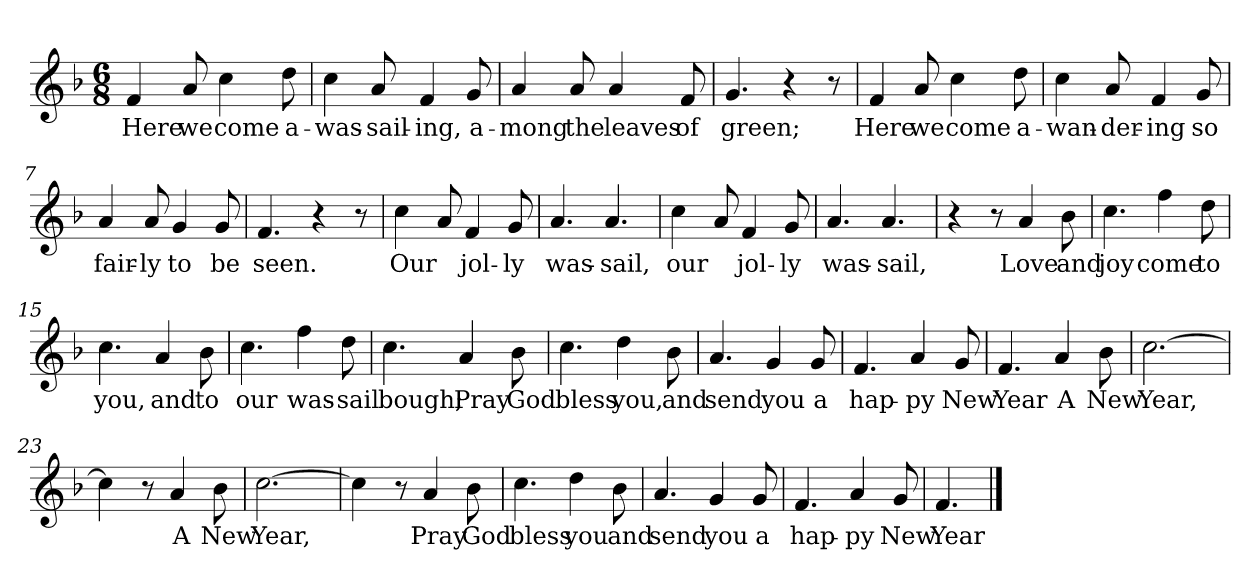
**kern	**text
*part1	*part1
*staff1	*staff1
*clefG2	*
*k[b-]	*
*F:	*
*M6/8	*
=1	=1
!	!LO:LY:b
4f/	Here
!	!LO:LY:b
8a/	we
!	!LO:LY:b
4cc\	come
!	!LO:LY:b
8dd\	a-
=2	=2
!	!LO:LY:b
4cc\	-was-
!	!LO:LY:b
8a/	-sail-
!	!LO:LY:b
4f/	-ing,
!	!LO:LY:b
8g/	a-
=3	=3
!	!LO:LY:b
4a/	-mong
!	!LO:LY:b
8a/	the
!	!LO:LY:b
4a/	leaves
!	!LO:LY:b
8f/	of
=4	=4
!	!LO:LY:b
4.g/	green;
4r	.
8r	.
=5	=5
!	!LO:LY:b
4f/	Here
!	!LO:LY:b
8a/	we
!	!LO:LY:b
4cc\	come
!	!LO:LY:b
8dd\	a-
=6	=6
!	!LO:LY:b
4cc\	-wan-
!	!LO:LY:b
8a/	-der-
!	!LO:LY:b
4f/	-ing
!	!LO:LY:b
8g/	so
!!LO:LB:g=z
=7	=7
!	!LO:LY:b
4a/	fair-
!	!LO:LY:b
8a/	-ly
!	!LO:LY:b
4g/	to
!	!LO:LY:b
8g/	be
=8	=8
!	!LO:LY:b
4.f/	seen.
4r	.
8r	.
=9	=9
!	!LO:LY:b
4cc\	Our
8a/	.
!	!LO:LY:b
4f/	jol-
!	!LO:LY:b
8g/	-ly
=10	=10
!	!LO:LY:b
4.a/	was-
!	!LO:LY:b
4.a/	-sail,
=11	=11
!	!LO:LY:b
4cc\	our
8a/	.
!	!LO:LY:b
4f/	jol-
!	!LO:LY:b
8g/	-ly
=12	=12
!	!LO:LY:b
4.a/	was-
!	!LO:LY:b
4.a/	-sail,
=13	=13
4r	.
8r	.
!	!LO:LY:b
4a/	Love
!	!LO:LY:b
8b-\	and
=14	=14
!	!LO:LY:b
4.cc\	joy
!	!LO:LY:b
4ff\	come
!	!LO:LY:b
8dd\	to
!!LO:LB:g=z
=15	=15
!	!LO:LY:b
4.cc\	you,
!	!LO:LY:b
4a/	and
!	!LO:LY:b
8b-\	to
=16	=16
!	!LO:LY:b
4.cc\	our
!	!LO:LY:b
4ff\	was-
!	!LO:LY:b
8dd\	-sail
=17	=17
!	!LO:LY:b
4.cc\	bough;
!	!LO:LY:b
4a/	Pray
!	!LO:LY:b
8b-\	God
=18	=18
!	!LO:LY:b
4.cc\	bless
!	!LO:LY:b
4dd\	you,
!	!LO:LY:b
8b-\	and
=19	=19
!	!LO:LY:b
4.a/	send
!	!LO:LY:b
4g/	you
!	!LO:LY:b
8g/	a
=20	=20
!	!LO:LY:b
4.f/	hap-
!	!LO:LY:b
4a/	-py
!	!LO:LY:b
8g/	New
=21	=21
!	!LO:LY:b
4.f/	Year
!	!LO:LY:b
4a/	A
!	!LO:LY:b
8b-\	New
!!LO:LB:g=z
=22	=22
!	!LO:LY:b
[2.cc\	Year,
=23	=23
4cc\]	.
8r	.
!	!LO:LY:b
4a/	A
!	!LO:LY:b
8b-\	New
=24	=24
!	!LO:LY:b
[2.cc\	Year,
=25	=25
4cc\]	.
8r	.
!	!LO:LY:b
4a/	Pray
!	!LO:LY:b
8b-\	God
=26	=26
!	!LO:LY:b
4.cc\	bless
!	!LO:LY:b
4dd\	you
!	!LO:LY:b
8b-\	and
=27	=27
!	!LO:LY:b
4.a/	send
!	!LO:LY:b
4g/	you
!	!LO:LY:b
8g/	a
=28	=28
!	!LO:LY:b
4.f/	hap-
!	!LO:LY:b
4a/	-py
!	!LO:LY:b
8g/	New
=29	=29
!	!LO:LY:b
4.f/	Year
==	==
*-	*-
